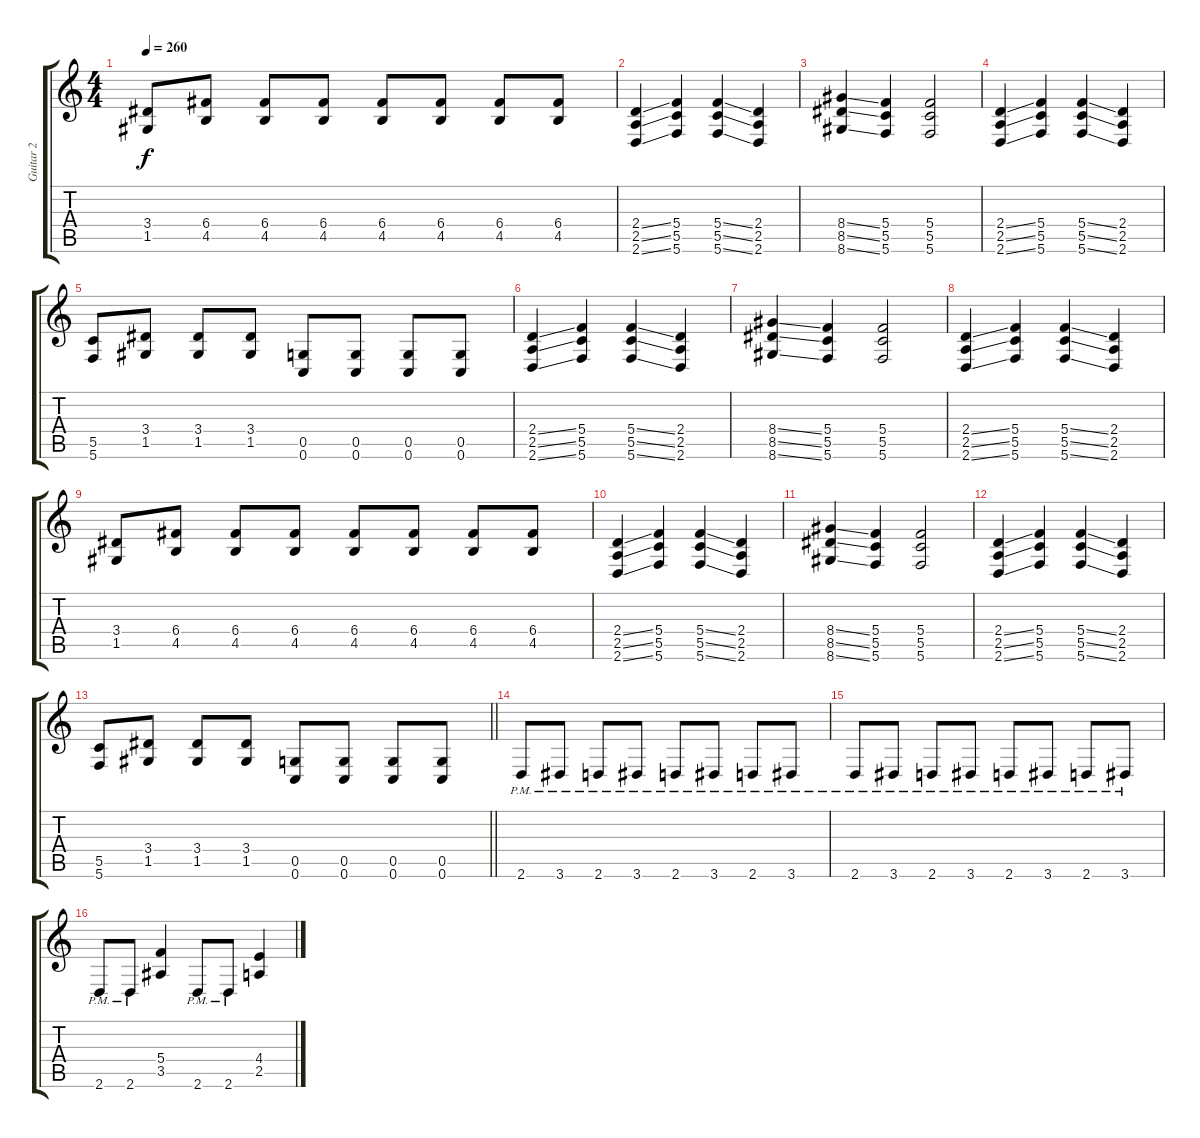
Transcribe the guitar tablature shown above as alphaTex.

\track ("Guitar 2" "Guitar 2") {instrument distortionguitar}
\staff {score tabs}
\tuning (D4 A3 F3 C3 G2 C2) {hide}
\ts (4 4)
\tempo 260
\clef g2
\ks c
(3.4 1.5).8{dy f} (6.4 4.5).8 (6.4 4.5).8 (6.4 4.5).8 (6.4 4.5).8 (6.4 4.5).8 (6.4 4.5).8 (6.4 4.5).8 |
(2.4{ss} 2.5{ss} 2.6{ss}).4 (5.4 5.5 5.6).4 (5.4{ss} 5.5{ss} 5.6{ss}).4 (2.4 2.5 2.6).4 |
(8.4{ss} 8.5{ss} 8.6{ss}).4 (5.4 5.5 5.6).4 (5.4 5.5 5.6).2 |
(2.4{ss} 2.5{ss} 2.6{ss}).4 (5.4 5.5 5.6).4 (5.4{ss} 5.5{ss} 5.6{ss}).4 (2.4 2.5 2.6).4 |
(5.5 5.6).8 (3.4 1.5).8 (3.4 1.5).8 (3.4 1.5).8 (0.5 0.6).8 (0.5 0.6).8 (0.5 0.6).8 (0.5 0.6).8 |
(2.4{ss} 2.5{ss} 2.6{ss}).4 (5.4 5.5 5.6).4 (5.4{ss} 5.5{ss} 5.6{ss}).4 (2.4 2.5 2.6).4 |
(8.4{ss} 8.5{ss} 8.6{ss}).4 (5.4 5.5 5.6).4 (5.4 5.5 5.6).2 |
(2.4{ss} 2.5{ss} 2.6{ss}).4 (5.4 5.5 5.6).4 (5.4{ss} 5.5{ss} 5.6{ss}).4 (2.4 2.5 2.6).4 |
(3.4 1.5).8 (6.4 4.5).8 (6.4 4.5).8 (6.4 4.5).8 (6.4 4.5).8 (6.4 4.5).8 (6.4 4.5).8 (6.4 4.5).8 |
(2.4{ss} 2.5{ss} 2.6{ss}).4 (5.4 5.5 5.6).4 (5.4{ss} 5.5{ss} 5.6{ss}).4 (2.4 2.5 2.6).4 |
(8.4{ss} 8.5{ss} 8.6{ss}).4 (5.4 5.5 5.6).4 (5.4 5.5 5.6).2 |
(2.4{ss} 2.5{ss} 2.6{ss}).4 (5.4 5.5 5.6).4 (5.4{ss} 5.5{ss} 5.6{ss}).4 (2.4 2.5 2.6).4 |
\barLineRight lightlight
(5.5 5.6).8 (3.4 1.5).8 (3.4 1.5).8 (3.4 1.5).8 (0.5 0.6).8 (0.5 0.6).8 (0.5 0.6).8 (0.5 0.6).8 |
2.6{pm}.8 3.6{pm}.8 2.6{pm}.8 3.6{pm}.8 2.6{pm}.8 3.6{pm}.8 2.6{pm}.8 3.6{pm}.8 |
2.6{pm}.8 3.6{pm}.8 2.6{pm}.8 3.6{pm}.8 2.6{pm}.8 3.6{pm}.8 2.6{pm}.8 3.6{pm}.8 |
2.6{pm}.8 2.6{pm}.8 (5.4 3.5).4 2.6{pm}.8 2.6{pm}.8 (4.4 2.5).4
